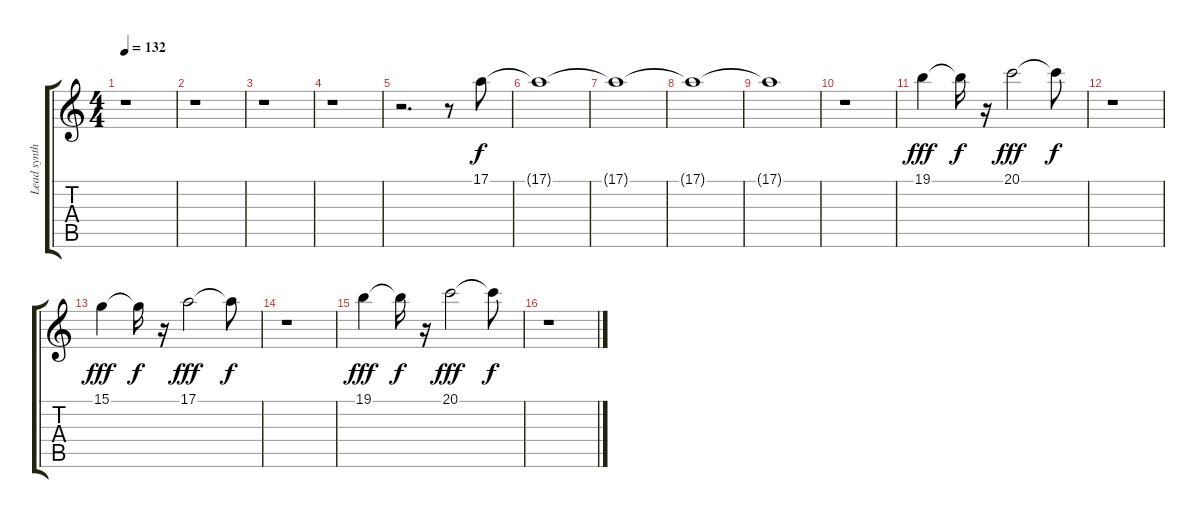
\track ("Lead synth" "Lead synth") {instrument pad3polysynth}
\staff {score tabs}
\tuning (E4 B3 G3 D3 A2 E2) {hide}
\ts (4 4)
\tempo 132
\clef g2
\ks c
r.1{dy f} |
r.1 |
r.1 |
r.1 |
r.2{d} r.8 17.1.8 |
17.1{t}.1 |
17.1{t}.1 |
17.1{t}.1 |
17.1{t}.1 |
r.1 |
19.1.4{dy fff} 19.1{t}.16{dy f} r.16 20.1.2{dy fff} 20.1{t}.8{dy f} |
r.1 |
15.1.4{dy fff} 15.1{t}.16{dy f} r.16 17.1.2{dy fff} 17.1{t}.8{dy f} |
r.1 |
19.1.4{dy fff} 19.1{t}.16{dy f} r.16 20.1.2{dy fff} 20.1{t}.8{dy f} |
r.1
